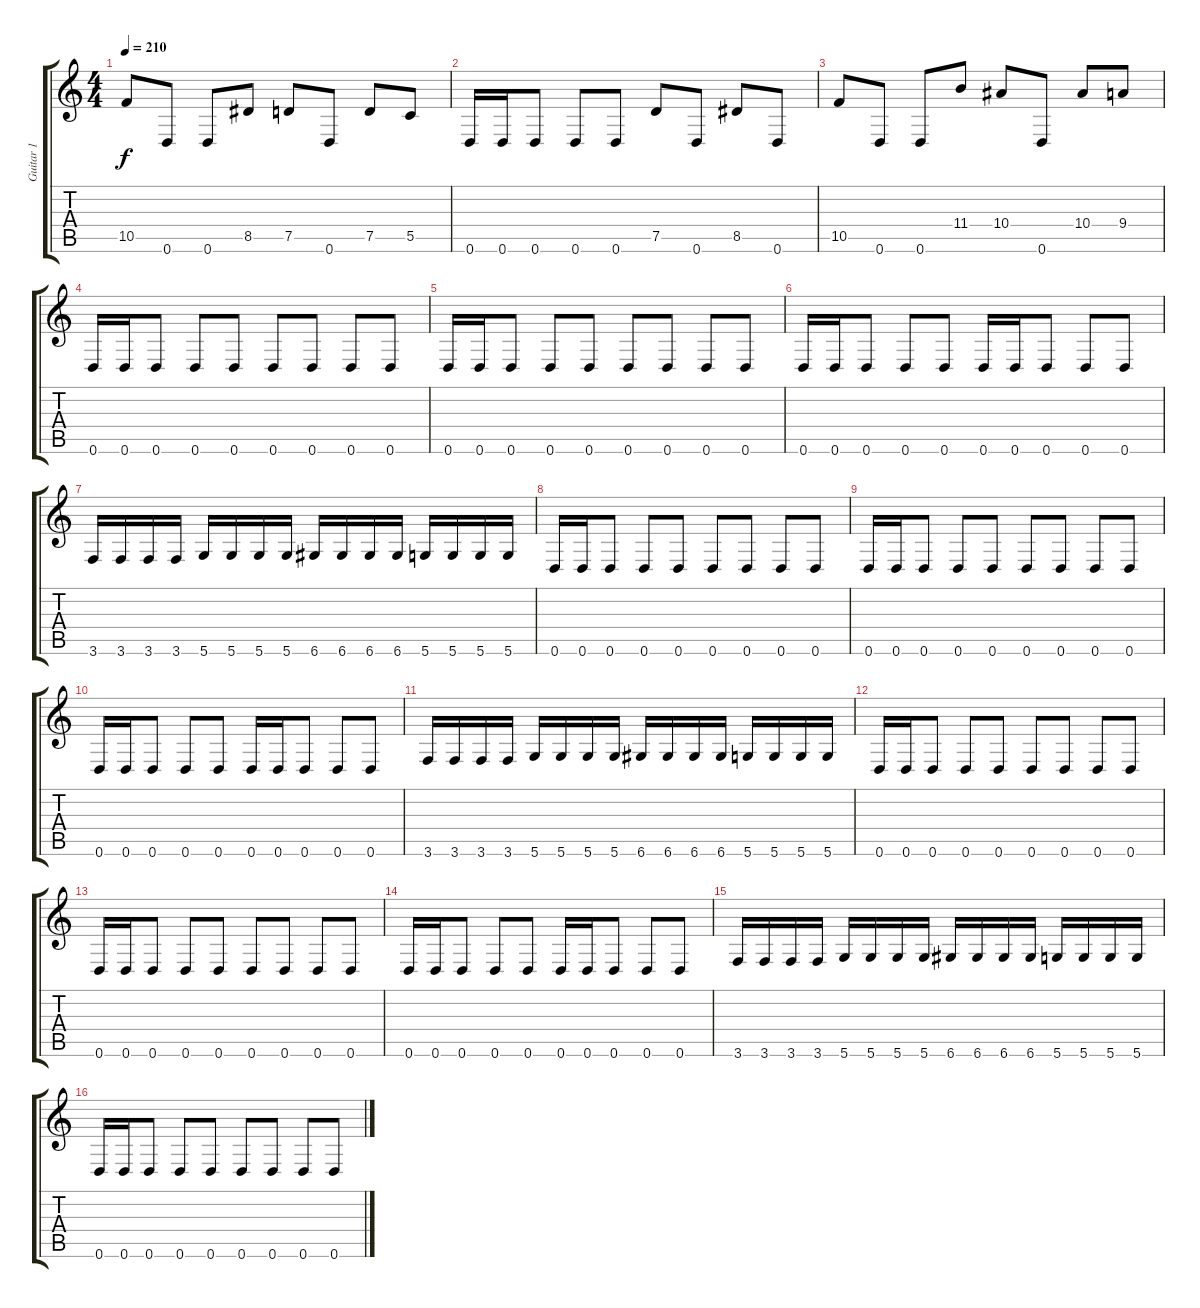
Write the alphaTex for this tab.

\track ("Guitar 1" "Guitar 1") {instrument distortionguitar}
\staff {score tabs}
\tuning (D4 A3 F3 C3 G2 D2) {hide}
\ts (4 4)
\tempo 210
\clef g2
\ks c
10.5.8{dy f} 0.6.8 0.6.8 8.5.8 7.5.8 0.6.8 7.5.8 5.5.8 |
0.6.16 0.6.16 0.6.8 0.6.8 0.6.8 7.5.8 0.6.8 8.5.8 0.6.8 |
10.5.8 0.6.8 0.6.8 11.4.8 10.4.8 0.6.8 10.4.8 9.4.8 |
0.6.16 0.6.16 0.6.8 0.6.8 0.6.8 0.6.8 0.6.8 0.6.8 0.6.8 |
0.6.16 0.6.16 0.6.8 0.6.8 0.6.8 0.6.8 0.6.8 0.6.8 0.6.8 |
0.6.16 0.6.16 0.6.8 0.6.8 0.6.8 0.6.16 0.6.16 0.6.8 0.6.8 0.6.8 |
3.6.16 3.6.16 3.6.16 3.6.16 5.6.16 5.6.16 5.6.16 5.6.16 6.6.16 6.6.16 6.6.16 6.6.16 5.6.16 5.6.16 5.6.16 5.6.16 |
0.6.16 0.6.16 0.6.8 0.6.8 0.6.8 0.6.8 0.6.8 0.6.8 0.6.8 |
0.6.16 0.6.16 0.6.8 0.6.8 0.6.8 0.6.8 0.6.8 0.6.8 0.6.8 |
0.6.16 0.6.16 0.6.8 0.6.8 0.6.8 0.6.16 0.6.16 0.6.8 0.6.8 0.6.8 |
3.6.16 3.6.16 3.6.16 3.6.16 5.6.16 5.6.16 5.6.16 5.6.16 6.6.16 6.6.16 6.6.16 6.6.16 5.6.16 5.6.16 5.6.16 5.6.16 |
0.6.16 0.6.16 0.6.8 0.6.8 0.6.8 0.6.8 0.6.8 0.6.8 0.6.8 |
0.6.16 0.6.16 0.6.8 0.6.8 0.6.8 0.6.8 0.6.8 0.6.8 0.6.8 |
0.6.16 0.6.16 0.6.8 0.6.8 0.6.8 0.6.16 0.6.16 0.6.8 0.6.8 0.6.8 |
3.6.16 3.6.16 3.6.16 3.6.16 5.6.16 5.6.16 5.6.16 5.6.16 6.6.16 6.6.16 6.6.16 6.6.16 5.6.16 5.6.16 5.6.16 5.6.16 |
0.6.16 0.6.16 0.6.8 0.6.8 0.6.8 0.6.8 0.6.8 0.6.8 0.6.8
